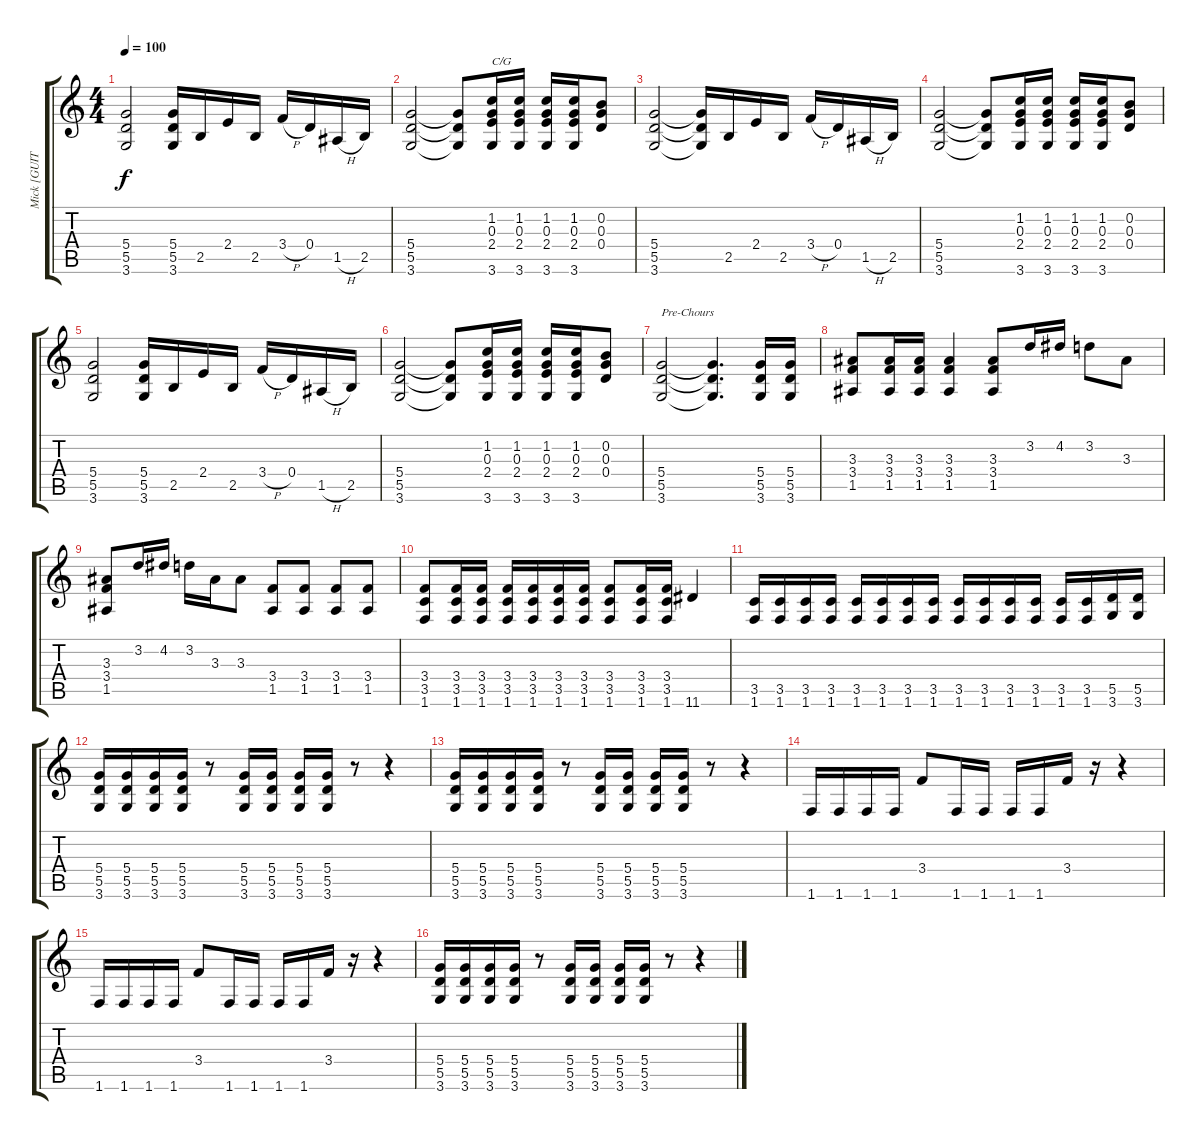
\track ("Mick [GUITAR 1]" "Mick [GUIT") {instrument distortionguitar}
\staff {score tabs}
\tuning (E4 B3 G3 D3 A2 E2) {hide}
\ts (4 4)
\tempo 100
\clef g2
\ks c
(5.4 5.5 3.6).2{dy f} (5.4 5.5 3.6).16 2.5.16 2.4.16 2.5.16 3.4{h}.16 0.4.16 1.5{h}.16 2.5.16 |
(5.4 5.5 3.6).2 (5.4{t} 5.5{t} 3.6{t}).8 (1.2 0.3 2.4 3.6).16{txt "C/G"} (1.2 0.3 2.4 3.6).16 (1.2 0.3 2.4 3.6).16 (1.2 0.3 2.4 3.6).16 (0.2 0.3 0.4).8 |
(5.4 5.5 3.6).2 (5.4{t} 5.5{t} 3.6{t}).16 2.5.16 2.4.16 2.5.16 3.4{h}.16 0.4.16 1.5{h}.16 2.5.16 |
(5.4 5.5 3.6).2 (5.4{t} 5.5{t} 3.6{t}).8 (1.2 0.3 2.4 3.6).16 (1.2 0.3 2.4 3.6).16 (1.2 0.3 2.4 3.6).16 (1.2 0.3 2.4 3.6).16 (0.2 0.3 0.4).8 |
(5.4 5.5 3.6).2 (5.4 5.5 3.6).16 2.5.16 2.4.16 2.5.16 3.4{h}.16 0.4.16 1.5{h}.16 2.5.16 |
(5.4 5.5 3.6).2 (5.4{t} 5.5{t} 3.6{t}).8 (1.2 0.3 2.4 3.6).16 (1.2 0.3 2.4 3.6).16 (1.2 0.3 2.4 3.6).16 (1.2 0.3 2.4 3.6).16 (0.2 0.3 0.4).8 |
(5.4 5.5 3.6).2{txt "Pre-Chours"} (5.4{t} 5.5{t} 3.6{t}).4{d} (5.4 5.5 3.6).16 (5.4 5.5 3.6).16 |
(3.3 3.4 1.5).8 (3.3 3.4 1.5).16 (3.3 3.4 1.5).16 (3.3 3.4 1.5).4 (3.3 3.4 1.5).8 3.2.16 4.2.16 3.2.8 3.3.8 |
(3.3 3.4 1.5).8 3.2.16 4.2.16 3.2.16 3.3.16 3.3.8 (3.4 1.5).8 (3.4 1.5).8 (3.4 1.5).8 (3.4 1.5).8 |
(3.4 3.5 1.6).8 (3.4 3.5 1.6).16 (3.4 3.5 1.6).16 (3.4 3.5 1.6).16 (3.4 3.5 1.6).16 (3.4 3.5 1.6).16 (3.4 3.5 1.6).16 (3.4 3.5 1.6).8 (3.4 3.5 1.6).16 (3.4 3.5 1.6).16 11.6.4 |
(3.5 1.6).16 (3.5 1.6).16 (3.5 1.6).16 (3.5 1.6).16 (3.5 1.6).16 (3.5 1.6).16 (3.5 1.6).16 (3.5 1.6).16 (3.5 1.6).16 (3.5 1.6).16 (3.5 1.6).16 (3.5 1.6).16 (3.5 1.6).16 (3.5 1.6).16 (5.5 3.6).16 (5.5 3.6).16 |
(5.4 5.5 3.6).16 (5.4 5.5 3.6).16 (5.4 5.5 3.6).16 (5.4 5.5 3.6).16 r.8 (5.4 5.5 3.6).16 (5.4 5.5 3.6).16 (5.4 5.5 3.6).16 (5.4 5.5 3.6).16 r.8 r.4 |
(5.4 5.5 3.6).16 (5.4 5.5 3.6).16 (5.4 5.5 3.6).16 (5.4 5.5 3.6).16 r.8 (5.4 5.5 3.6).16 (5.4 5.5 3.6).16 (5.4 5.5 3.6).16 (5.4 5.5 3.6).16 r.8 r.4 |
1.6.16 1.6.16 1.6.16 1.6.16 3.4.8 1.6.16 1.6.16 1.6.16 1.6.16 3.4.16 r.16 r.4 |
1.6.16 1.6.16 1.6.16 1.6.16 3.4.8 1.6.16 1.6.16 1.6.16 1.6.16 3.4.16 r.16 r.4 |
(5.4 5.5 3.6).16 (5.4 5.5 3.6).16 (5.4 5.5 3.6).16 (5.4 5.5 3.6).16 r.8 (5.4 5.5 3.6).16 (5.4 5.5 3.6).16 (5.4 5.5 3.6).16 (5.4 5.5 3.6).16 r.8 r.4
